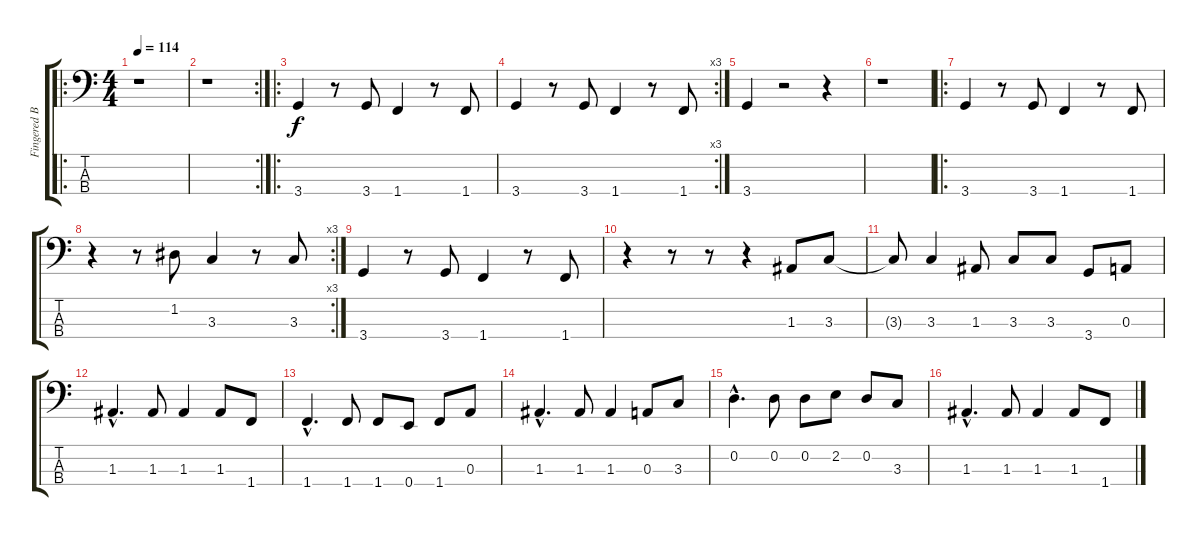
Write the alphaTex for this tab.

\track ("Fingered Bs" "Fingered B") {instrument electricbassfinger}
\staff {score tabs}
\tuning (G2 D2 A1 E1) {hide}
\ro
\ts (4 4)
\tempo 114
\clef f4
\ks c
r.1{dy f instrument electricbassfinger} |
\rc 2
r.1 |
\ro
3.4.4 r.8 3.4.8 1.4.4 r.8 1.4.8 |
\rc 3
3.4.4 r.8 3.4.8 1.4.4 r.8 1.4.8 |
3.4.4 r.2 r.4 |
r.1 |
\ro
3.4.4 r.8 3.4.8 1.4.4 r.8 1.4.8 |
\rc 3
r.4 r.8 1.2.8 3.3.4 r.8 3.3.8 |
3.4.4 r.8 3.4.8 1.4.4 r.8 1.4.8 |
r.4 r.8 r.8 r.4 1.3.8 3.3.8 |
3.3{t}.8 3.3.4 1.3.8 3.3.8 3.3.8 3.4.8 0.3.8 |
1.3{hac}.4{d} 1.3.8 1.3.4 1.3.8 1.4.8 |
1.4{hac}.4{d} 1.4.8 1.4.8 0.4.8 1.4.8 0.3.8 |
1.3{hac}.4{d} 1.3.8 1.3.4 0.3.8 3.3.8 |
0.2{hac}.4{d} 0.2.8 0.2.8 2.2.8 0.2.8 3.3.8 |
1.3{hac}.4{d} 1.3.8 1.3.4 1.3.8 1.4.8
